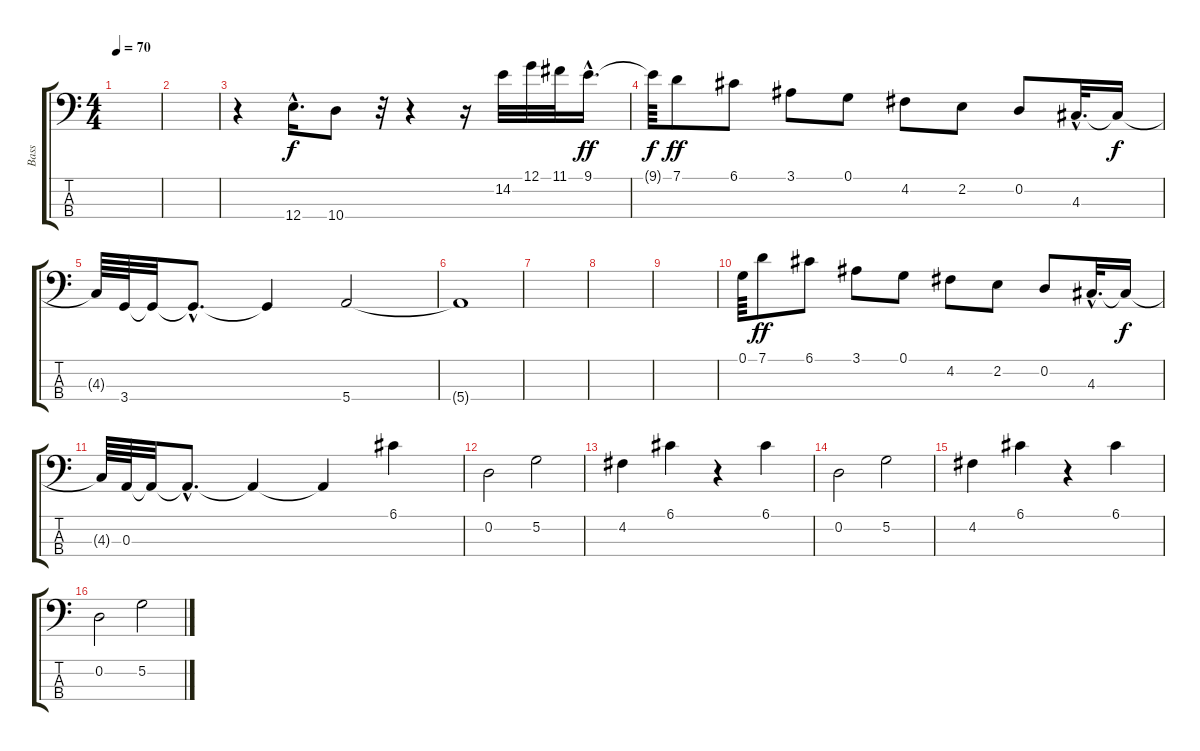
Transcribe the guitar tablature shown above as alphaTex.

\track ("Bass" "Bass") {instrument electricbassfinger}
\staff {score tabs}
\tuning (G2 D2 A1 E1) {hide}
\ts (4 4)
\tempo 70
\clef f4
\ks c
|
|
r.4 12.4{hac}.16{d} 10.4.8 r.32 r.4 r.16 14.2.32 12.1.32 11.1.32 9.1{hac}.16{d dy ff} |
9.1{t}.64{dy f} 7.1.8{dy ff} 6.1.8 3.1.8 0.1.8 4.2.8 2.2.8 0.2.8 4.3{hac}.32{d} 4.3{t}.16{dy f} |
4.3{t}.64 3.4.64 3.4{t}.32 3.4{hac t}.8{d} 3.4{t}.4 5.4.2 |
5.4{t}.1 |
|
|
|
0.1.64 7.1.8{dy ff} 6.1.8 3.1.8 0.1.8 4.2.8 2.2.8 0.2.8 4.3{hac}.32{d} 4.3{t}.16{dy f} |
\section ("" "")
4.3{t}.64 0.3.64 0.3{t}.32 0.3{hac t}.8{d} 0.3{t}.4 0.3{t}.4 6.1.4 |
0.2.2 5.2.2 |
4.2.4 6.1.4 r.4 6.1.4 |
0.2.2 5.2.2 |
4.2.4 6.1.4 r.4 6.1.4 |
0.2.2 5.2.2
